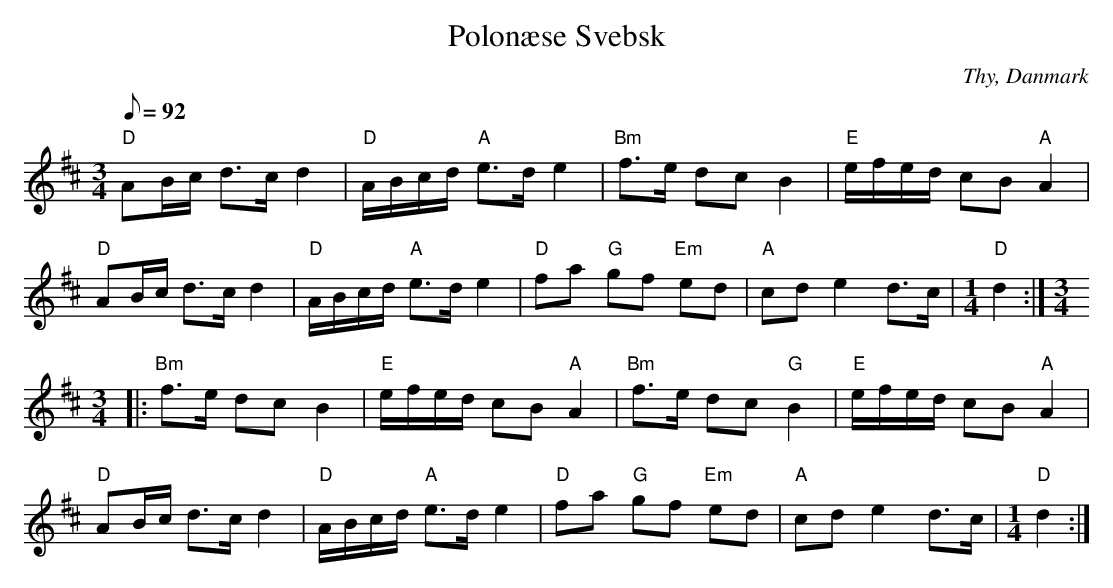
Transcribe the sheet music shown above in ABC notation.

X:1
T:Polonæse Svebsk
O:Thy, Danmark
M:3/4
L:1/8
Q:92
K:D
"D"AB/c/ d>c d2|"D"A/B/c/d/ "A"e>d e2|"Bm"f>e dc B2|"E"e/f/e/d/ cB "A"A2|
"D"AB/c/ d>c d2|"D"A/B/c/d/ "A"e>d e2|"D"fa "G"gf "Em"ed|"A"cd e2 d>c|[M:1/4]"D"d2:|[M:3/4]
|:"Bm"f>e dc B2|"E"e/f/e/d/ cB "A"A2|"Bm"f>e dc "G"B2|"E"e/f/e/d/ cB "A"A2|
"D"AB/c/ d>c d2|"D"A/B/c/d/ "A"e>d e2|"D"fa "G"gf "Em"ed|"A"cd e2 d>c|[M:1/4]"D"d2:|
